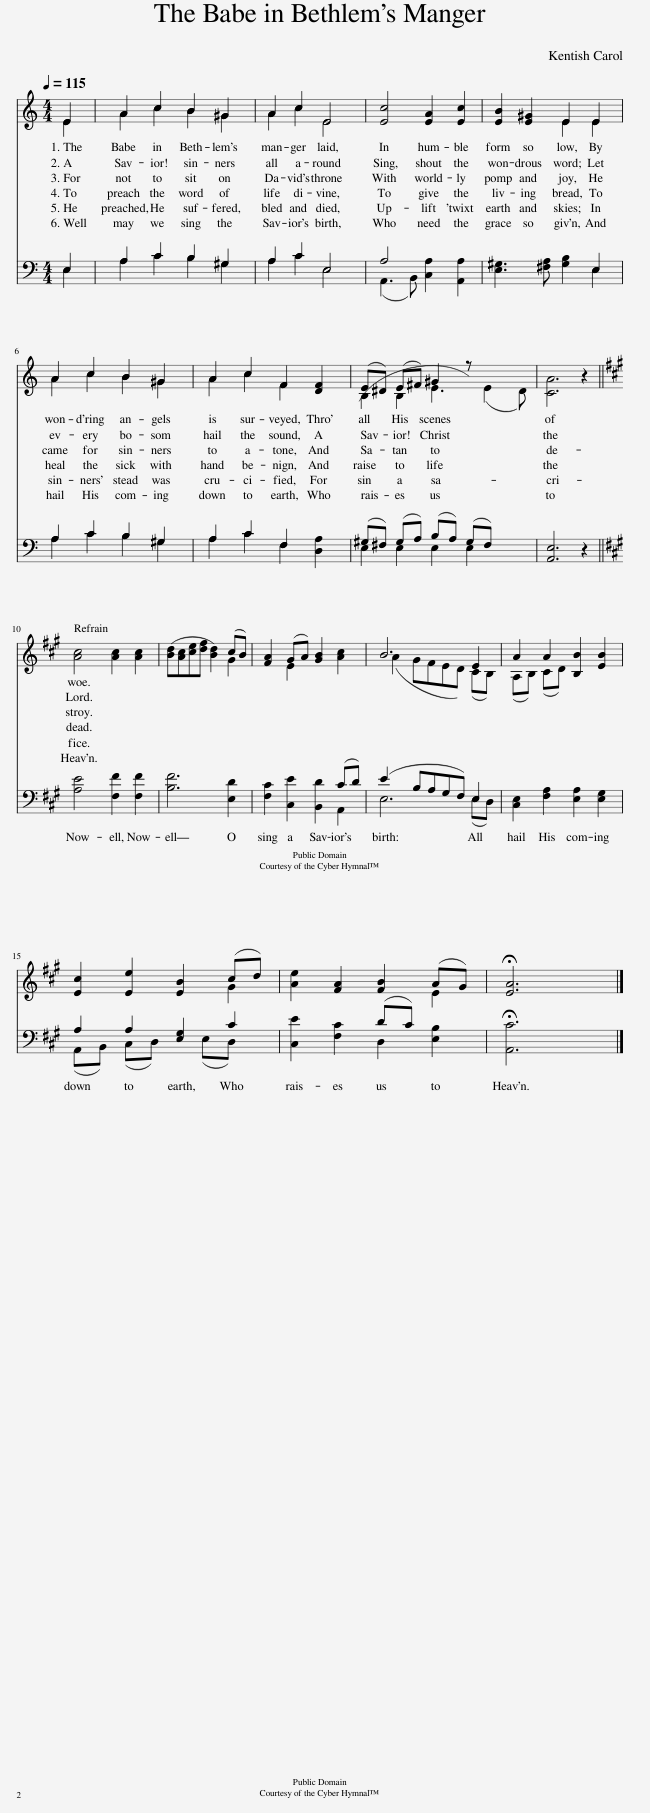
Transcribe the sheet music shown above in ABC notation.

X:1
%%score ( 1 2 ) ( 3 4 )
L:1/8
Q:1/4=115
M:4/4
I:linebreak $
K:C
V:1 treble
V:2 treble
V:3 bass
V:4 bass
V:1
 E2 | A2 c2 B2 ^G2 | A2 c2 E4 | [Ec]4 [EA]2 [Ec]2 | [EB]2 [E^G]2 E2 E2 |$ %5
 A2 c2 B2 ^G2 | A2 c2 F2 [DF]2 | (E^D) (E^F) ^G2 z x3 | [CA]6 z2 ||$[K:A] [Ac]4 [Ac]2 [Ac]2 | %10
 ([Bd][Ac][ce][df] [Bd]2) (cB) | [FA]2 (GA) [GB]2 [Ac]2 | B6 E2 | A2 A2 [B,B]2 [EB]2 |$ [Ec]2 [Ee]2 [EB]2 (cd) | %15
 [Ae]2 [FA]2 [FB]2 (AG) | !fermata![EA]6 |] %17
V:2
 E2 | A2 c2 B2 ^G2 | A2 c2 E4 | x8 | x4 E2 E2 |$ %5
 A2 c2 B2 ^G2 | A2 c2 F2 x2 | B,2 B,2 E3 (E2 ^D) | x8 ||$[K:A] x8 | %10
 x6 G2 | x2 E2 x4 | (A2 GFED) (CB,) | (A,B,) (CD) x4 |$ x6 G2 | %15
 x6 E2 | x6 |] %17
V:3
 E,2 | A,2 C2 B,2 ^G,2 | A,2 C2 E,4 | A,4 [C,A,]2 [A,,A,]2 | [E,^G,]3 [^F,A,] [G,B,]2 E,2 |$ %5
 A,2 C2 B,2 ^G,2 | A,2 C2 F,2 [D,A,]2 | (^G,^F,) (G,A,) (B,A,) (G,F,) x2 | [A,,E,]6 z2 ||$[K:A] [A,E]4 [F,F]2 [F,F]2 | %10
 [B,F]6 [E,D]2 | [F,C]2 [C,E]2 [B,,D]2 (CD) | (E2 B,A,G,F,) E,2 | [C,E,]2 [F,A,]2 [E,A,]2 [E,G,]2 |$ A,2 A,2 [E,G,]2 C2 | %15
 [C,E]2 [F,C]2 (DC) [E,B,]2 | !fermata![A,,C]6 |] %17
V:4
 E,2 | A,2 C2 B,2 ^G,2 | A,2 C2 E,4 | (A,,3 B,,) x4 | x6 E,2 |$ %5
 A,2 C2 B,2 ^G,2 | A,2 C2 F,2 x2 | E,2 E,2 E,2 E,2 x2 | x8 ||$[K:A] x8 | %10
 x8 | x6 A,,2 | E,6 (E,D,) | x8 |$ (A,,B,,) (C,D,) x (E,D,) x | %15
 x4 D,2 x2 | x6 |] %17
